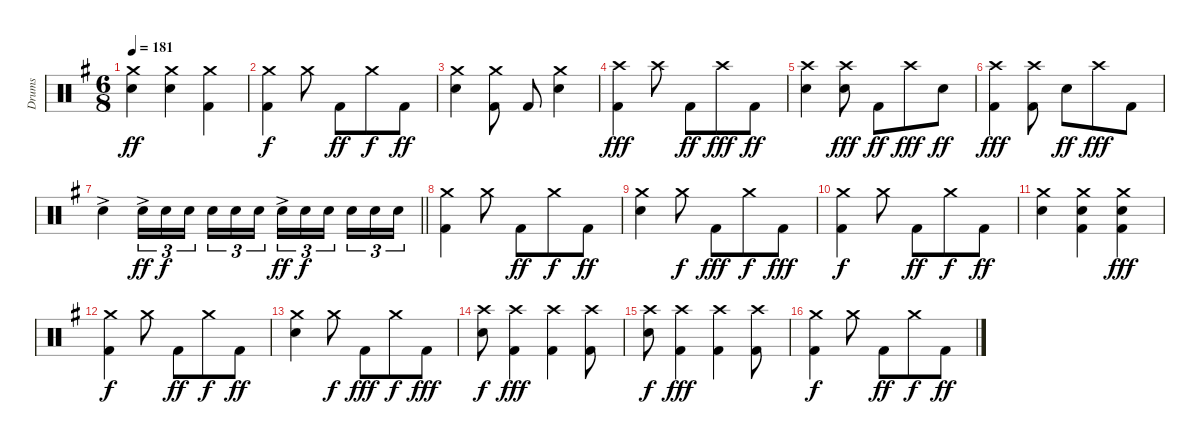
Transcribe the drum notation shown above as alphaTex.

\track ("Drums" "Drums") {instrument percussion}
\staff {score}
\articulation defaults
\ts (6 8)
\tempo 181
\clef neutral
\ks eminor
("Crash medium (hit)" "Electric Snare (hit)").4{dy ff} ("Crash medium (hit)" "Electric Snare (hit)").4 ("Crash medium (hit)" "Kick (hit) 2").4 |
("Crash medium (hit)" "Kick (hit) 2").4{dy f} "Crash medium (hit)".8 "Kick (hit) 2".8{dy ff} "Crash medium (hit)".8{dy f} "Kick (hit) 2".8{dy ff} |
("Crash medium (hit)" "Electric Snare (hit)").4 ("Crash medium (hit)" "Kick (hit) 2").8 "Kick (hit) 2".8 ("Crash medium (hit)" "Electric Snare (hit)").4 |
("Crash high (hit)" "Kick (hit) 2").4{dy fff} "Crash high (hit)".8 "Kick (hit) 2".8{dy ff} "Crash high (hit)".8{dy fff} "Kick (hit) 2".8{dy ff} |
("Crash high (hit)" "Electric Snare (hit)").4 ("Crash high (hit)" "Electric Snare (hit)").8{dy fff} "Kick (hit) 2".8{dy ff} "Crash high (hit)".8{dy fff} "Electric Snare (hit)".8{dy ff} |
("Crash high (hit)" "Kick (hit) 2").4{dy fff} ("Crash high (hit)" "Kick (hit) 2").8 "Electric Snare (hit)".8{dy ff} "Crash high (hit)".8{dy fff} "Kick (hit) 2".8 |
\barLineRight lightlight "Electric Snare (hit)"{ac}.4 "Electric Snare (hit)"{ac}.16{tu (3 2) dy ff} "Electric Snare (hit)".16{tu (3 2) dy f} "Electric Snare (hit)".16{tu (3 2)} "Electric Snare (hit)".16{tu (3 2)} "Electric Snare (hit)".16{tu (3 2)} "Electric Snare (hit)".16{tu (3 2) beam splitsecondary} "Electric Snare (hit)"{ac}.16{tu (3 2) dy ff} "Electric Snare (hit)".16{tu (3 2) dy f} "Electric Snare (hit)".16{tu (3 2) beam splitsecondary} "Electric Snare (hit)".16{tu (3 2)} "Electric Snare (hit)".16{tu (3 2)} "Electric Snare (hit)".16{tu (3 2)}
|
("Crash medium (hit)" "Kick (hit) 2").4 "Crash medium (hit)".8 "Kick (hit) 2".8{dy ff} "Crash medium (hit)".8{dy f} "Kick (hit) 2".8{dy ff} |
("Crash medium (hit)" "Electric Snare (hit)").4 "Crash medium (hit)".8{dy f} "Kick (hit) 2".8{dy fff} "Crash medium (hit)".8{dy f} "Kick (hit) 2".8{dy fff} |
("Crash medium (hit)" "Kick (hit) 2").4{dy f} "Crash medium (hit)".8 "Kick (hit) 2".8{dy ff} "Crash medium (hit)".8{dy f} "Kick (hit) 2".8{dy ff} |
("Crash medium (hit)" "Electric Snare (hit)").4 ("Crash medium (hit)" "Electric Snare (hit)" "Kick (hit) 2").4 ("Crash medium (hit)" "Electric Snare (hit)" "Kick (hit) 2").4{dy fff} |
("Crash medium (hit)" "Kick (hit) 2").4{dy f} "Crash medium (hit)".8 "Kick (hit) 2".8{dy ff} "Crash medium (hit)".8{dy f} "Kick (hit) 2".8{dy ff} |
("Crash medium (hit)" "Electric Snare (hit)").4 "Crash medium (hit)".8{dy f} "Kick (hit) 2".8{dy fff} "Crash medium (hit)".8{dy f} "Kick (hit) 2".8{dy fff} |
("Crash high (hit)" "Electric Snare (hit)").8{dy f} ("Crash high (hit)" "Kick (hit) 2").4{dy fff} ("Crash high (hit)" "Kick (hit) 2").4 ("Crash high (hit)" "Kick (hit) 2").8 |
("Crash high (hit)" "Electric Snare (hit)").8{dy f} ("Crash high (hit)" "Kick (hit) 2").4{dy fff} ("Crash high (hit)" "Kick (hit) 2").4 ("Crash high (hit)" "Kick (hit) 2").8 |
("Crash medium (hit)" "Kick (hit) 2").4{dy f} "Crash medium (hit)".8 "Kick (hit) 2".8{dy ff} "Crash medium (hit)".8{dy f} "Kick (hit) 2".8{dy ff}
